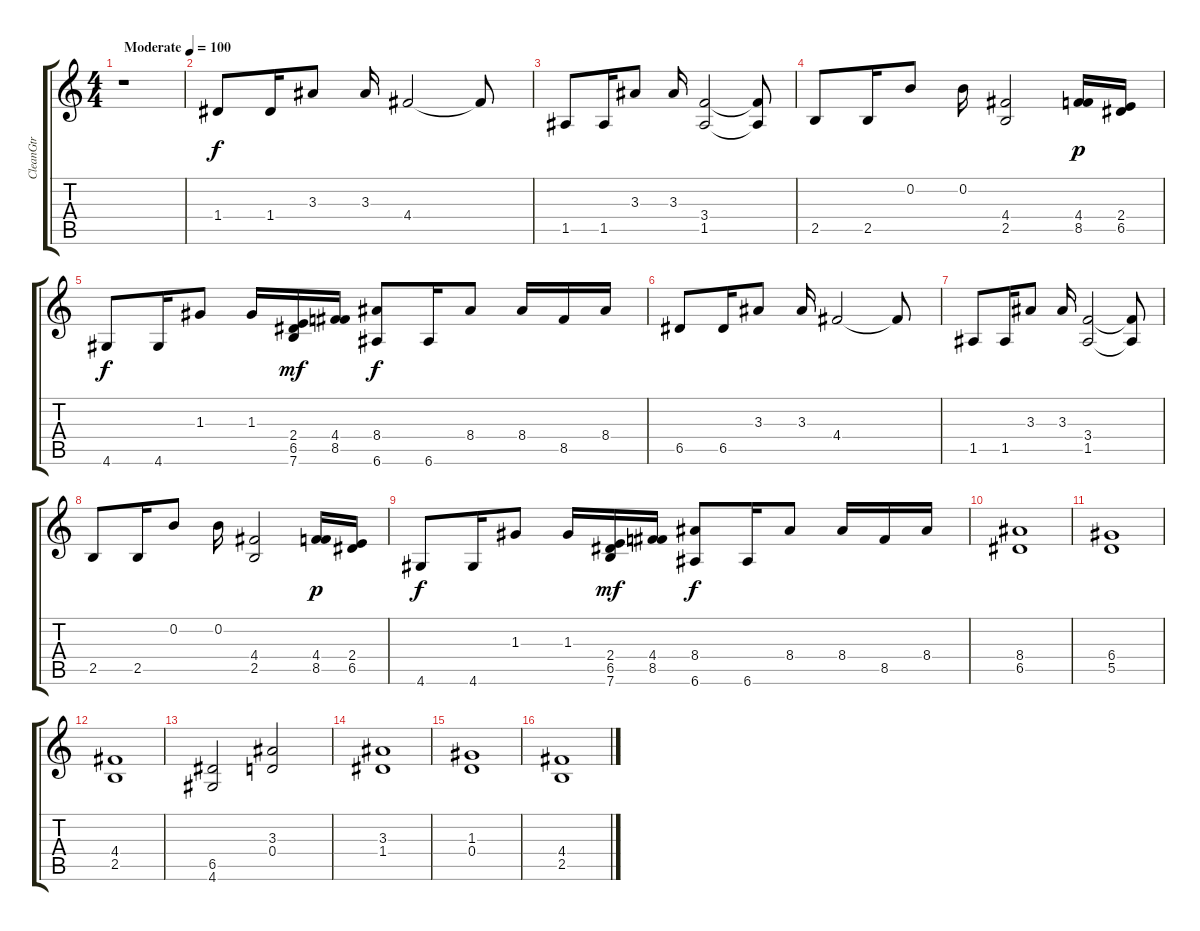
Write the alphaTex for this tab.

\track ("CleanGtr" "CleanGtr") {instrument electricguitarclean}
\staff {score tabs}
\tuning (E4 B3 G3 D3 A2 E2) {hide}
\ts (4 4)
\tempo (100 "Moderate")
\clef g2
\ks c
r.1{dy f instrument electricguitarclean} |
1.4.8 1.4.16 3.3.8 3.3.16 4.4.2 4.4{t}.8 |
1.5.8 1.5.16 3.3.8 3.3.16 (3.4 1.5).2 (3.4{t} 1.5{t}).8 |
2.5.8 2.5.16 0.2.8 0.2.16 (4.4 2.5).2 (4.4 8.5).16{dy p} (2.4 6.5).16 |
4.6.8{dy f} 4.6.16 1.3.8 1.3.16 (2.4 6.5 7.6).16{dy mf} (4.4 8.5).16 (8.4 6.6).8{dy f} 6.6.16 8.4.8 8.4.16 8.5.16 8.4.16 |
6.5.8 6.5.16 3.3.8 3.3.16 4.4.2 4.4{t}.8 |
1.5.8 1.5.16 3.3.8 3.3.16 (3.4 1.5).2 (3.4{t} 1.5{t}).8 |
2.5.8 2.5.16 0.2.8 0.2.16 (4.4 2.5).2 (4.4 8.5).16{dy p} (2.4 6.5).16 |
4.6.8{dy f} 4.6.16 1.3.8 1.3.16 (2.4 6.5 7.6).16{dy mf} (4.4 8.5).16 (8.4 6.6).8{dy f} 6.6.16 8.4.8 8.4.16 8.5.16 8.4.16 |
(8.4 6.5).1 |
(6.4 5.5).1 |
(4.4 2.5).1 |
(6.5 4.6).2 (3.3 0.4).2 |
(3.3 1.4).1 |
(1.3 0.4).1 |
(4.4 2.5).1
